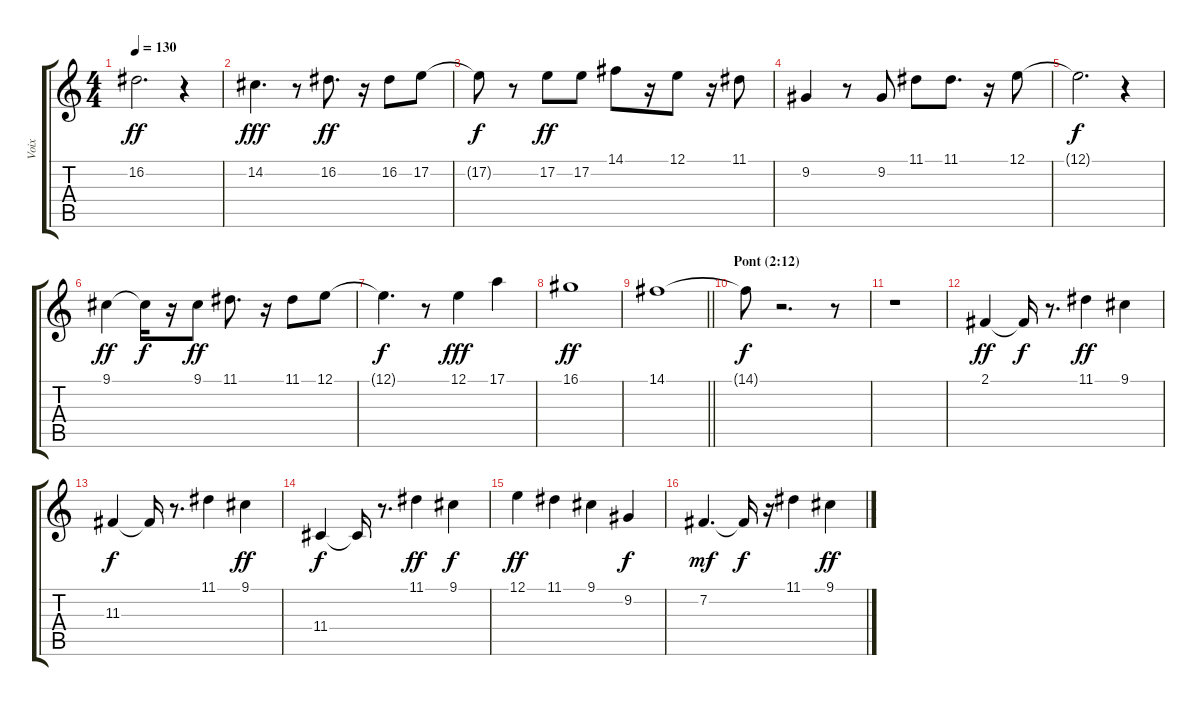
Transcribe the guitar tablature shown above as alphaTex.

\track ("Voix" "Voix") {instrument flute}
\staff {score tabs}
\tuning (E4 B3 G3 D3 A2 E2) {hide}
\ts (4 4)
\tempo 130
\clef g2
\ks c
16.2.2{d dy ff} r.4 |
14.2.4{d dy fff} r.8 16.2.8{d dy ff} r.16 16.2.8 17.2.8 |
17.2{t}.8{dy f} r.8 17.2.8{dy ff} 17.2.8 14.1.8 r.16 12.1.8 r.16 11.1.8 |
9.2.4 r.8 9.2.8 11.1.8 11.1.8{d} r.16 12.1.8 |
12.1{t}.2{d dy f} r.4 |
9.1.4{dy ff} 9.1{t}.16{dy f} r.16 9.1.8{dy ff} 11.1.8{d} r.16 11.1.8 12.1.8 |
12.1{t}.4{d dy f} r.8 12.1.4{dy fff} 17.1.4 |
16.1.1{dy ff} |
\barLineRight lightlight
14.1.1 |
\section ("" "Pont (2:12)")
14.1{t}.8{dy f} r.2{d} r.8 |
r.1 |
2.1.4{dy ff} 2.1{t}.16{dy f} r.8{d} 11.1.4{dy ff} 9.1.4 |
11.3.4{dy f} 11.3{t}.16 r.8{d} 11.1.4 9.1.4{dy ff} |
11.4.4{dy f} 11.4{t}.16 r.8{d} 11.1.4{dy ff} 9.1.4{dy f} |
12.1.4{dy ff} 11.1.4 9.1.4 9.2.4{dy f} |
7.2.4{d dy mf} 7.2{t}.16{dy f} r.16 11.1.4 9.1.4{dy ff}
